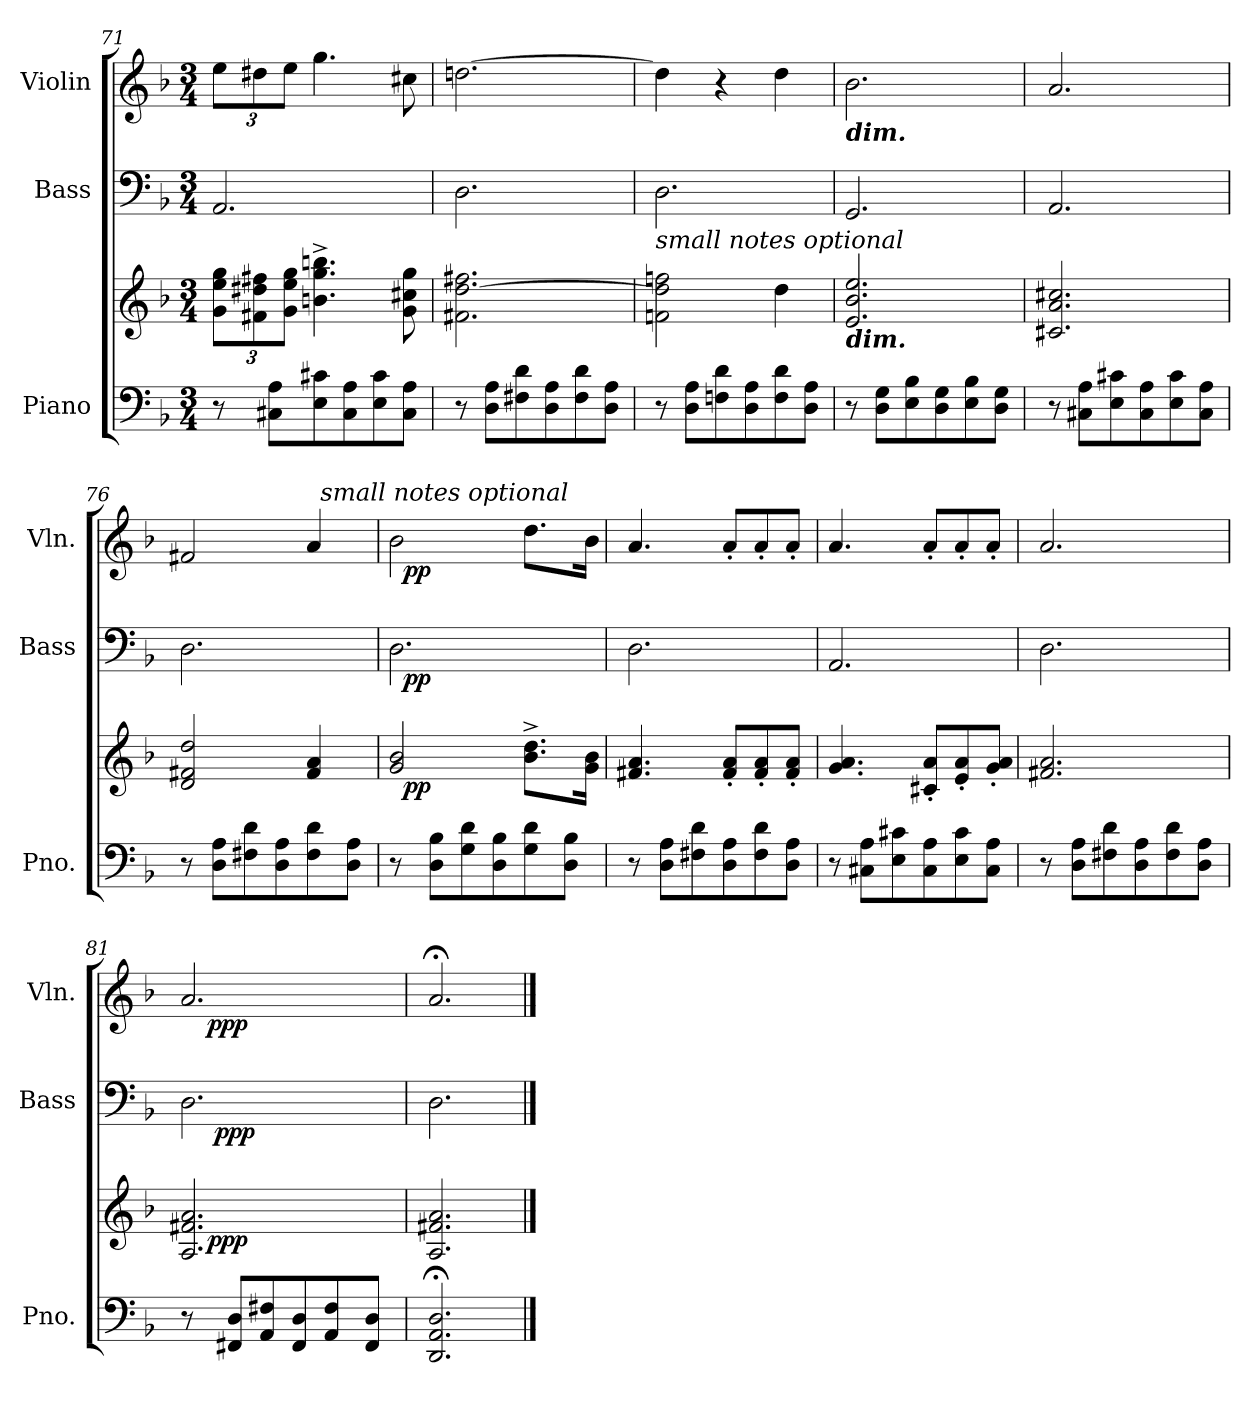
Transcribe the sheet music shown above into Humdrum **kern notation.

**kern	**kern	**dynam	**kern	**dynam	**kern	**dynam
*part3	*part3	*part3	*part2	*part2	*part1	*part1
*staff4	*staff3	*staff3/4	*staff2	*staff2	*staff1	*staff1
*I"Piano	*	*	*I"Bass	*	*I"Violin	*
*I'Pno.	*	*	*I'Bass	*	*I'Vln.	*
!!LO:LB:g=z
*clefF4	*clefG2	*	*clefF4	*	*clefG2	*
*	*	*	*ITrd7c12	*	*	*
*k[b-]	*k[b-]	*	*k[b-]	*	*k[b-]	*
*d:	*d:	*	*d:	*	*d:	*
*M3/4	*M3/4	*	*M3/4	*	*M3/4	*
=71	=71	=71	=71	=71	=71	=71
8r	12g\ 12ee!\ 12gg\L	.	2.AAA/	.	12ee\L	.
.	12f#X\ 12dd#X!\ 12ff#X\	.	.	.	12dd#X\	.
8C#X\ 8A\L	.	.	.	.	.	.
.	12g\ 12ee!\ 12gg\J	.	.	.	12ee\J	.
8E\ 8c#X\	4.bn\^> 4.gg!\^> 4.bbn\^>	.	.	.	4.gg\	.
8C#\ 8A\	.	.	.	.	.	.
8E\ 8c#\	.	.	.	.	.	.
8C#\ 8A\J	8g\ 8cc#X!\ 8gg\	.	.	.	8cc#X\	.
=72	=72	=72	=72	=72	=72	=72
8r	2.f#X\ [2.dd!\ 2.ff#X\	.	2.DD\	.	[2.ddn\	.
8D\ 8A\L	.	.	.	.	.	.
8F#X\ 8d\	.	.	.	.	.	.
8D\ 8A\	.	.	.	.	.	.
8F#\ 8d\	.	.	.	.	.	.
8D\ 8A\J	.	.	.	.	.	.
=73	=73	=73	=73	=73	=73	=73
!	!	!	!LO:TX:b:i:t=small notes optional	!	!	!
8r	2fn\ 2dd!\] 2ffn\	.	2.DD\	.	4ddn\]	.
8D\ 8A\L	.	.	.	.	.	.
8Fn\ 8d\	.	.	.	.	4r	.
8D\ 8A\	.	.	.	.	.	.
8F\ 8d\	4dd!\	.	.	.	4dd\	.
8D\ 8A\J	.	.	.	.	.	.
=74	=74	=74	=74	=74	=74	=74
!	!	!	!	!	!LO:TX:b:Bi:t=dim.	!
!	!LO:TX:b:Bi:t=dim.	!	!	!	!	!
8r	2.e/ 2.b-!/ 2.ee/	.	2.GGG/	.	2.b-\	.
8D\ 8G\L	.	.	.	.	.	.
8E\ 8B-\	.	.	.	.	.	.
8D\ 8G\	.	.	.	.	.	.
8E\ 8B-\	.	.	.	.	.	.
8D\ 8G\J	.	.	.	.	.	.
!!LO:LB:g=z
=75	=75	=75	=75	=75	=75	=75
8r	2.c#X/ 2.a!/ 2.cc#X/	.	2.AAA/	.	2.a/	.
8C#X\ 8A\L	.	.	.	.	.	.
8E\ 8c#X\	.	.	.	.	.	.
8C#\ 8A\	.	.	.	.	.	.
8E\ 8c#\	.	.	.	.	.	.
8C#\ 8A\J	.	.	.	.	.	.
=76	=76	=76	=76	=76	=76	=76
*	*	*	*	*	*^	*
8r	2d/ 2f#X!/ 2dd/	.	2.DD\	.	2f#X/	2ryy	.
8D\ 8A\L	.	.	.	.	.	.	.
8F#X\ 8d\	.	.	.	.	.	.	.
8D\ 8A\	.	.	.	.	.	.	.
8F#\ 8d\	4f#/ 4a/	.	.	.	4a!/	32ryy	.
!	!	!	!	!	!	!LO:TX:a:i:t=small notes optional	!
.	.	.	.	.	.	8..ryy	.
8D\ 8A\J	.	.	.	.	.	.	.
=77	=77	=77	=77	=77	=77	=77	=77
*	*^	*	*^	*	*	*	*
8r	2g/ 2b-/	32ryy	.	2.DD\	32ryy	.	2b-!\	32ryy	.
!	!	!	!LO:DY:b	!	!	!LO:DY:b	!	!	!LO:DY:b
.	.	2ryy	pp	.	2ryy	pp	.	2ryy	pp
8D\ 8B-\L	.	.	.	.	.	.	.	.	.
8G\ 8d\	.	.	.	.	.	.	.	.	.
8D\ 8B-\	.	.	.	.	.	.	.	.	.
8G\ 8d\	8.b-\^> 8.dd\^>L	.	.	.	.	.	8.dd!\L	.	.
.	.	8..ryy	.	.	8..ryy	.	.	8..ryy	.
8D\ 8B-\J	.	.	.	.	.	.	.	.	.
.	16g\ 16b-\Jk	.	.	.	.	.	16b-!\Jk	.	.
*	*v	*v	*	*	*	*	*v	*v	*
*	*	*	*v	*v	*	*	*
=78	=78	=78	=78	=78	=78	=78
8r	4.f#X/ 4.a/	.	2.DD\	.	4.a!/	.
8D\ 8A\L	.	.	.	.	.	.
8F#X\ 8d\	.	.	.	.	.	.
8D\ 8A\	8f#/'< 8a/'<L	.	.	.	8a'<!/L	.
8F#\ 8d\	8f#/'< 8a/'<	.	.	.	8a'<!/	.
8D\ 8A\J	8f#/'< 8a/'<J	.	.	.	8a'<!/J	.
!!LO:LB:g=z
=79	=79	=79	=79	=79	=79	=79
8r	4.g/ 4.a/	.	2.AAA/	.	4.a!/	.
8C#X\ 8A\L	.	.	.	.	.	.
8E\ 8c#X\	.	.	.	.	.	.
8C#\ 8A\	8c#X/'< 8a/'<L	.	.	.	8a'<!/L	.
8E\ 8c#\	8e/'< 8a/'<	.	.	.	8a'<!/	.
8C#\ 8A\J	8g/'< 8a/'<J	.	.	.	8a'<!/J	.
=80	=80	=80	=80	=80	=80	=80
8r	2.f#X/ 2.a/	.	2.DD\	.	2.a!/	.
8D\ 8A\L	.	.	.	.	.	.
8F#X\ 8d\	.	.	.	.	.	.
8D\ 8A\	.	.	.	.	.	.
8F#\ 8d\	.	.	.	.	.	.
8D\ 8A\J	.	.	.	.	.	.
=81	=81	=81	=81	=81	=81	=81
*	*^	*	*^	*	*^	*
8r	2.A/ 2.f#X/ 2.a/	12ryy	.	2.DD\	16.ryy	.	2.a!/	12ryy	.
!	!	!	!LO:DY:b	!	!	!	!	!	!LO:DY:b
.	.	3%2ryy	ppp	.	.	.	.	3%2ryy	ppp
!	!	!	!	!	!	!LO:DY:b	!	!	!
.	.	.	.	.	2ryy	ppp	.	.	.
8FF#X/ 8D/L	.	.	.	.	.	.	.	.	.
8AA/ 8F#X/	.	.	.	.	.	.	.	.	.
8FF#/ 8D/	.	.	.	.	.	.	.	.	.
8AA/ 8F#/	.	.	.	.	.	.	.	.	.
.	.	.	.	.	8ryy	.	.	.	.
8FF#/ 8D/J	.	.	.	.	.	.	.	.	.
.	.	.	.	.	32ryy	.	.	.	.
*	*v	*v	*	*	*	*	*v	*v	*
*	*	*	*v	*v	*	*	*
=82	=82	=82	=82	=82	=82	=82
2.DD/; 2.AA/; 2.D/;	2.A/ 2.f#X/ 2.a/	.	2.DD\	.	2.a;<!/	.
==	==	==	==	==	==	==
*-	*-	*-	*-	*-	*-	*-
